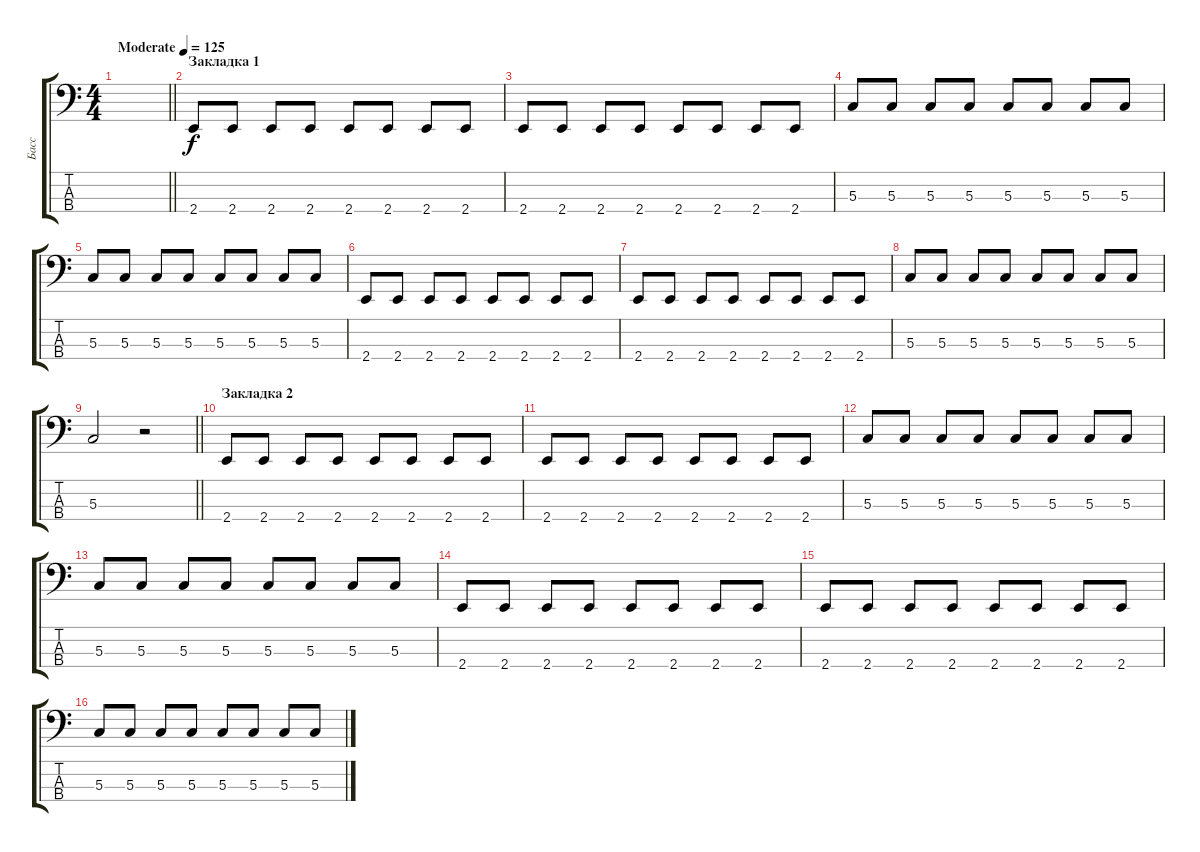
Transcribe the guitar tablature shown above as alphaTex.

\track ("Басс" "Басс") {instrument electricbassfinger}
\staff {score tabs}
\tuning (F2 C2 G1 D1) {hide}
\ts (4 4)
\tempo (125 "Moderate")
\clef f4
\barLineRight lightlight
\ks c
|
\section ("" "Закладка 1")
2.4.8 2.4.8 2.4.8 2.4.8 2.4.8 2.4.8 2.4.8 2.4.8 |
2.4.8 2.4.8 2.4.8 2.4.8 2.4.8 2.4.8 2.4.8 2.4.8 |
5.3.8 5.3.8 5.3.8 5.3.8 5.3.8 5.3.8 5.3.8 5.3.8 |
5.3.8 5.3.8 5.3.8 5.3.8 5.3.8 5.3.8 5.3.8 5.3.8 |
2.4.8 2.4.8 2.4.8 2.4.8 2.4.8 2.4.8 2.4.8 2.4.8 |
2.4.8 2.4.8 2.4.8 2.4.8 2.4.8 2.4.8 2.4.8 2.4.8 |
5.3.8 5.3.8 5.3.8 5.3.8 5.3.8 5.3.8 5.3.8 5.3.8 |
\barLineRight lightlight
5.3.2 r.2 |
\section ("" "Закладка 2")
2.4.8 2.4.8 2.4.8 2.4.8 2.4.8 2.4.8 2.4.8 2.4.8 |
2.4.8 2.4.8 2.4.8 2.4.8 2.4.8 2.4.8 2.4.8 2.4.8 |
5.3.8 5.3.8 5.3.8 5.3.8 5.3.8 5.3.8 5.3.8 5.3.8 |
5.3.8 5.3.8 5.3.8 5.3.8 5.3.8 5.3.8 5.3.8 5.3.8 |
2.4.8 2.4.8 2.4.8 2.4.8 2.4.8 2.4.8 2.4.8 2.4.8 |
2.4.8 2.4.8 2.4.8 2.4.8 2.4.8 2.4.8 2.4.8 2.4.8 |
5.3.8 5.3.8 5.3.8 5.3.8 5.3.8 5.3.8 5.3.8 5.3.8
